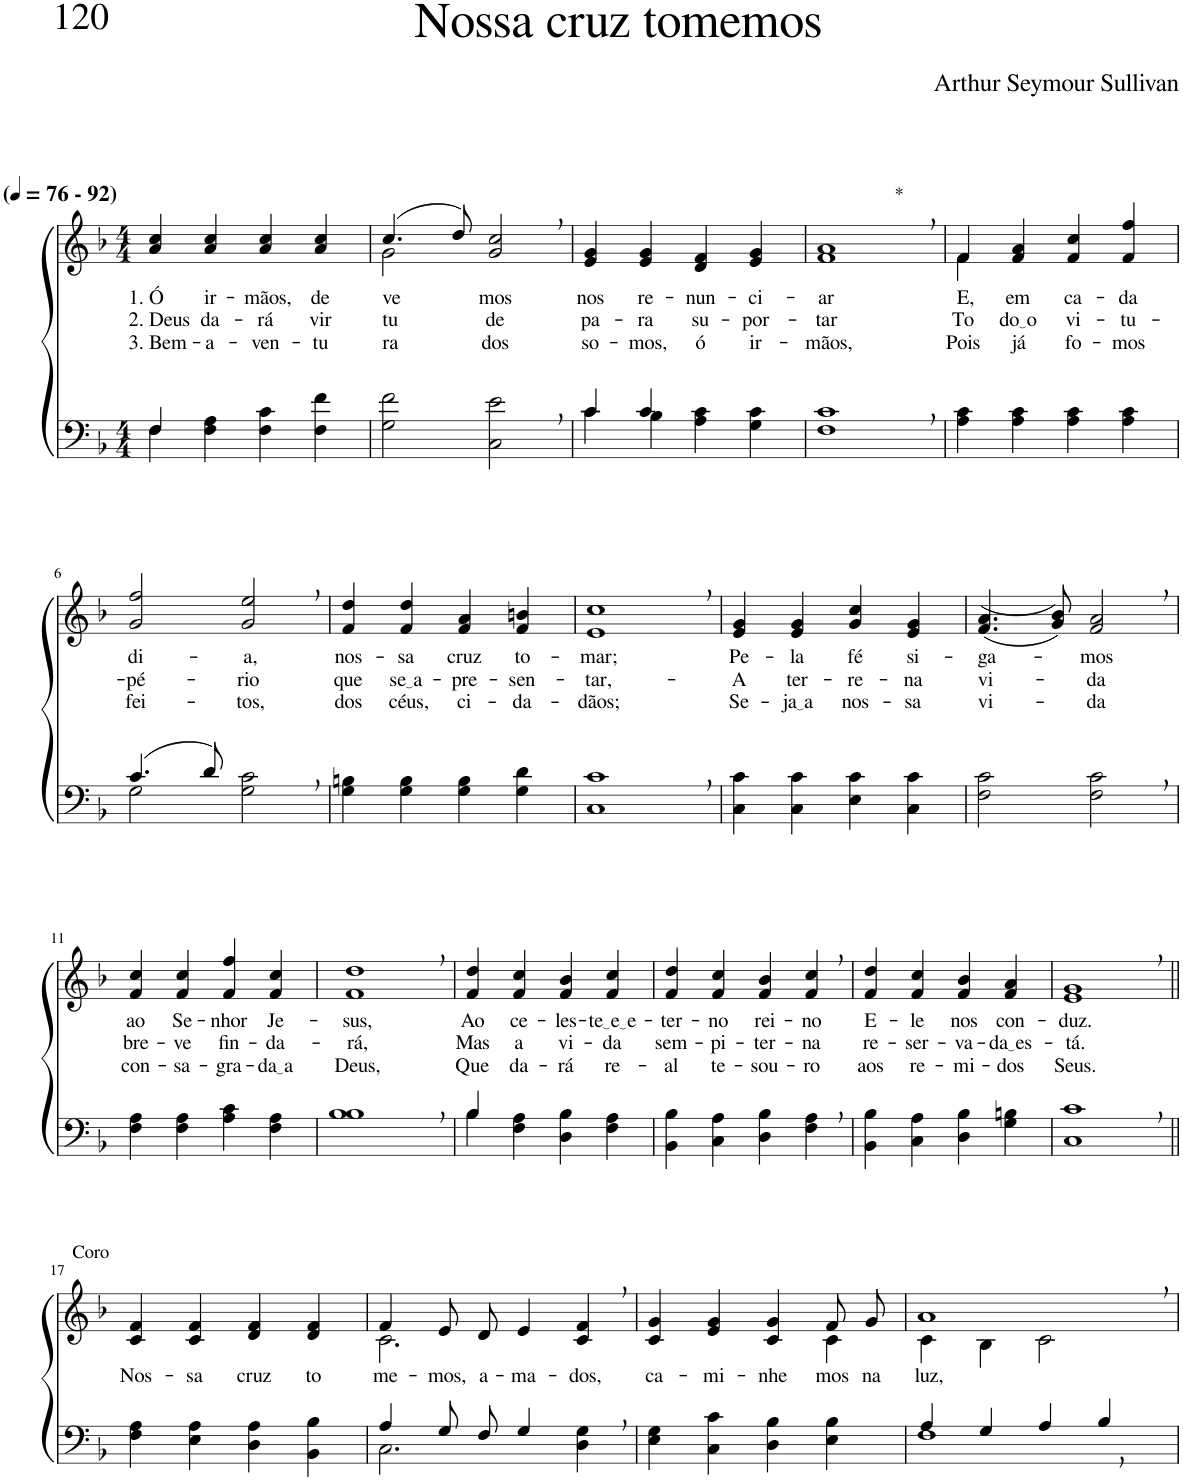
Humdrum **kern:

**kern	**kern	**text	**text	**text
*part2	*part1	*part1	*part1	*part1
*staff2	*staff1	*staff1	*staff1	*staff1
*I"Parte III e IV	*I"Parte I e II	*	*	*
*clefF4	*clefG2	*	*	*
*Trd1c2	*Trd1c2	*	*	*
*k[b-]	*k[b-]	*	*	*
*M4/4	*M4/4	*	*	*
*MM76	*MM76	*	*	*
=1	=1	=1	=1	=1
*^	*	*	*	*
!	!	!LO:TX:a:B:t=(	!	!	!
!	!	!LO:TX:a:B:t=- 92)	!	!	!
!	!	!	!LO:LY:b	!LO:LY:b	!LO:LY:b
4F\	4F/	4a/ 4cc/	1. Ó	2. Deus	3. Bem-
!	!	!	!LO:LY:b	!LO:LY:b	!LO:LY:b
4F\ 4A\	2.ryy	4a/ 4cc/	ir-	da-	-a-
!	!	!	!LO:LY:b	!LO:LY:b	!LO:LY:b
4F\ 4c\	.	4a/ 4cc/	-mãos,	-rá	-ven-
!	!	!	!LO:LY:b	!LO:LY:b	!LO:LY:b
4F\ 4f\	.	4a/ 4cc/	de-	vir-	-tu-
*v	*v	*	*	*	*
=2	=2	=2	=2	=2
*	*^	*	*	*
!	!	!	!LO:LY:b	!LO:LY:b	!LO:LY:b
2G\ 2f\	(4.cc/	2g\	-ve-	-tu-	-ra-
.	8dd/)	.	.	.	.
!	!	!	!LO:LY:b	!LO:LY:b	!LO:LY:b
2C\, 2e\,	2g/, 2cc/,	2ryy	-mos	-de	-dos
=3	=3	=3	=3	=3	=3
*^	*	*	*	*	*
!	!	!	!	!LO:LY:b	!LO:LY:b	!LO:LY:b
*	*	*v	*v	*	*	*
4c/	4c\	4e/ 4g/	nos	pa-	so-
!	!	!	!LO:LY:b	!LO:LY:b	!LO:LY:b
4c/	4B-\	4e/ 4g/	re-	-ra	-mos,
!	!	!	!LO:LY:b	!LO:LY:b	!LO:LY:b
2ryy	4A\ 4c\	4d/ 4f/	-nun-	su-	ó
!	!	!	!LO:LY:b	!LO:LY:b	!LO:LY:b
.	4G\ 4c\	4e/ 4g/	-ci-	-por-	ir-
=4	=4	=4	=4	=4	=4
!	!	!LO:TX:a:t=*	!	!	!
!	!	!	!LO:LY:b	!LO:LY:b	!LO:LY:b
*v	*v	*	*	*	*
1F, 1c,	1f, 1a,	-ar	-tar	-mãos,
=5	=5	=5	=5	=5
*	*^	*	*	*
!	!	!	!LO:LY:b	!LO:LY:b	!LO:LY:b
4A\ 4c\	4f/	4f\	E,	To-	Pois
!	!	!	!LO:LY:b	!LO:LY:b	!LO:LY:b
4A\ 4c\	4f/ 4a/	2.ryy	em	do o	já
!	!	!	!LO:LY:b	!LO:LY:b	!LO:LY:b
4A\ 4c\	4f/ 4cc/	.	ca-	vi-	fo-
!	!	!	!LO:LY:b	!LO:LY:b	!LO:LY:b
4A\ 4c\	4f/ 4ff/	.	-da	-tu-	-mos
*	*v	*v	*	*	*
!!LO:LB:g=z
=6	=6	=6	=6	=6
*^	*	*	*	*
!	!	!	!LO:LY:b	!LO:LY:b	!LO:LY:b
(4.c/	2G\	2g/ 2ff/	di-	-pé-	fei-
8d/)	.	.	.	.	.
!	!	!	!LO:LY:b	!LO:LY:b	!LO:LY:b
2ryy	2G\ 2c\	2g/, 2ee/,	-a,	-rio	-tos,
=7	=7	=7	=7	=7	=7
!	!	!	!LO:LY:b	!LO:LY:b	!LO:LY:b
*v	*v	*	*	*	*
4G\ 4Bn\	4f/ 4dd/	nos-	que	dos
!	!	!LO:LY:b	!LO:LY:b	!LO:LY:b
4G\ 4B\	4f/ 4dd/	-sa	se a	céus,
!	!	!LO:LY:b	!LO:LY:b	!LO:LY:b
4G\ 4B\	4f/ 4a/	cruz	-pre-	ci-
!	!	!LO:LY:b	!LO:LY:b	!LO:LY:b
4G\ 4d\	4f/ 4bn/	to-	-sen-	-da-
=8	=8	=8	=8	=8
!	!	!LO:LY:b	!LO:LY:b	!LO:LY:b
1C, 1c,	1e, 1cc,	-mar;	-tar,-	-dãos;
=9	=9	=9	=9	=9
!	!	!LO:LY:b	!LO:LY:b	!LO:LY:b
4C\ 4c\	4e/ 4g/	Pe-	-A	Se-
!	!	!LO:LY:b	!LO:LY:b	!LO:LY:b
4C\ 4c\	4e/ 4g/	-la	ter-	ja a
!	!	!LO:LY:b	!LO:LY:b	!LO:LY:b
4E\ 4c\	4g/ 4cc/	fé	-re-	-nos-
!	!	!LO:LY:b	!LO:LY:b	!LO:LY:b
4C\ 4c\	4e/ 4g/	si-	-na	-sa
=10	=10	=10	=10	=10
!	!	!LO:LY:b	!LO:LY:b	!LO:LY:b
2F\ 2c\	((4.f/ 4.a/	-ga-	vi-	vi-
.	8g/ 8b-/))	.	.	.
!	!	!LO:LY:b	!LO:LY:b	!LO:LY:b
2F\, 2c\,	2f/, 2a/,	-mos	-da	-da
!!LO:LB:g=z
=11	=11	=11	=11	=11
!	!	!LO:LY:b	!LO:LY:b	!LO:LY:b
4F\ 4A\	4f/ 4cc/	ao	bre-	con-
!	!	!LO:LY:b	!LO:LY:b	!LO:LY:b
4F\ 4A\	4f/ 4cc/	Se-	-ve	-sa-
!	!	!LO:LY:b	!LO:LY:b	!LO:LY:b
4A\ 4c\	4f/ 4ff/	-nhor	fin-	-gra-
!	!	!LO:LY:b	!LO:LY:b	!LO:LY:b
4F\ 4A\	4f/ 4cc/	Je-	-da-	da a
=12	=12	=12	=12	=12
!	!	!LO:LY:b	!LO:LY:b	!LO:LY:b
1B-, 1B-,	1f, 1dd,	-sus,	-rá,	Deus,
=13	=13	=13	=13	=13
*^	*	*	*	*
!	!	!	!LO:LY:b	!LO:LY:b	!LO:LY:b
4B-/	4B-\	4f/ 4dd/	Ao	Mas	Que
!	!	!	!LO:LY:b	!LO:LY:b	!LO:LY:b
2.ryy	4F\ 4A\	4f/ 4cc/	ce-	a	da-
!	!	!	!LO:LY:b	!LO:LY:b	!LO:LY:b
.	4D\ 4B-\	4f/ 4b-/	-les-	vi-	-rá
!	!	!	!LO:LY:b	!LO:LY:b	!LO:LY:b
.	4F\ 4A\	4f/ 4cc/	te e e	-da	re-
=14	=14	=14	=14	=14	=14
!	!	!	!LO:LY:b	!LO:LY:b	!LO:LY:b
*v	*v	*	*	*	*
4BB-\ 4B-\	4f/ 4dd/	-ter-	sem-	-al
!	!	!LO:LY:b	!LO:LY:b	!LO:LY:b
4C\ 4A\	4f/ 4cc/	-no	-pi-	te-
!	!	!LO:LY:b	!LO:LY:b	!LO:LY:b
4D\ 4B-\	4f/ 4b-/	rei-	-ter-	-sou-
!	!	!LO:LY:b	!LO:LY:b	!LO:LY:b
4F\, 4A\,	4f/, 4cc/,	-no	-na	-ro
=15	=15	=15	=15	=15
!	!	!LO:LY:b	!LO:LY:b	!LO:LY:b
4BB-\ 4B-\	4f/ 4dd/	E-	re-	aos
!	!	!LO:LY:b	!LO:LY:b	!LO:LY:b
4C\ 4A\	4f/ 4cc/	-le	-ser-	re-
!	!	!LO:LY:b	!LO:LY:b	!LO:LY:b
4D\ 4B-\	4f/ 4b-/	nos	-va-	-mi-
!	!	!LO:LY:b	!LO:LY:b	!LO:LY:b
4G\ 4Bn\	4f/ 4a/	con-	da es	-dos
=16	=16	=16	=16	=16
!	!	!LO:LY:b	!LO:LY:b	!LO:LY:b
1C, 1c,	1e, 1g,	-duz.	-tá.	Seus.
!!LO:LB:g=z
=17||	=17||	=17||	=17||	=17||
!	!LO:TX:a:t=Coro	!	!	!
!	!	!LO:LY:b	!	!
4F\ 4A\	4c/ 4f/	Nos-	.	.
!	!	!LO:LY:b	!	!
4E\ 4A\	4c/ 4f/	-sa	.	.
!	!	!LO:LY:b	!	!
4D\ 4A\	4d/ 4f/	cruz	.	.
!	!	!LO:LY:b	!	!
4BB-\ 4B-\	4d/ 4f/	to-	.	.
=18	=18	=18	=18	=18
*^	*^	*	*	*
!	!	!	!	!LO:LY:b	!	!
4A/	2.C\	4f/	2.c\	-me-	.	.
!	!	!	!	!LO:LY:b	!	!
8G/L	.	8e/L	.	-mos,	.	.
!	!	!	!	!LO:LY:b	!	!
8F/J	.	8d/J	.	a-	.	.
!	!	!	!	!LO:LY:b	!	!
4G/	.	4e/	.	-ma-	.	.
!	!	!	!	!LO:LY:b	!	!
4ryy	4D\ 4G\	4c/, 4f/,	4ryy	-dos,	.	.
=19	=19	=19	=19	=19	=19	=19
!	!	!	!	!LO:LY:b	!	!
*v	*v	*	*	*	*	*
4E\ 4G\	4c/ 4g/	2.ryy	ca-	.	.
!	!	!	!LO:LY:b	!	!
4C\ 4c\	4e/ 4g/	.	-mi-	.	.
!	!	!	!LO:LY:b	!	!
4D\ 4B-\	4c/ 4g/	.	-nhe-	.	.
!	!	!	!LO:LY:b	!	!
4E\ 4B-\	8f/L	4c\	-mos	.	.
!	!	!	!LO:LY:b	!	!
.	8g/J	.	na	.	.
=20	=20	=20	=20	=20	=20
*^	*	*	*	*	*
!	!	!	!	!LO:LY:b	!	!
4A/	1F	1a,	4c\	luz,	.	.
4G/	.	.	4B-\	.	.	.
4A/	.	.	2c\	.	.	.
4B-,/	.	.	.	.	.	.
*v	*v	*	*	*	*	*
*	*v	*v	*	*	*
=	=	=	=	=
*-	*-	*-	*-	*-
